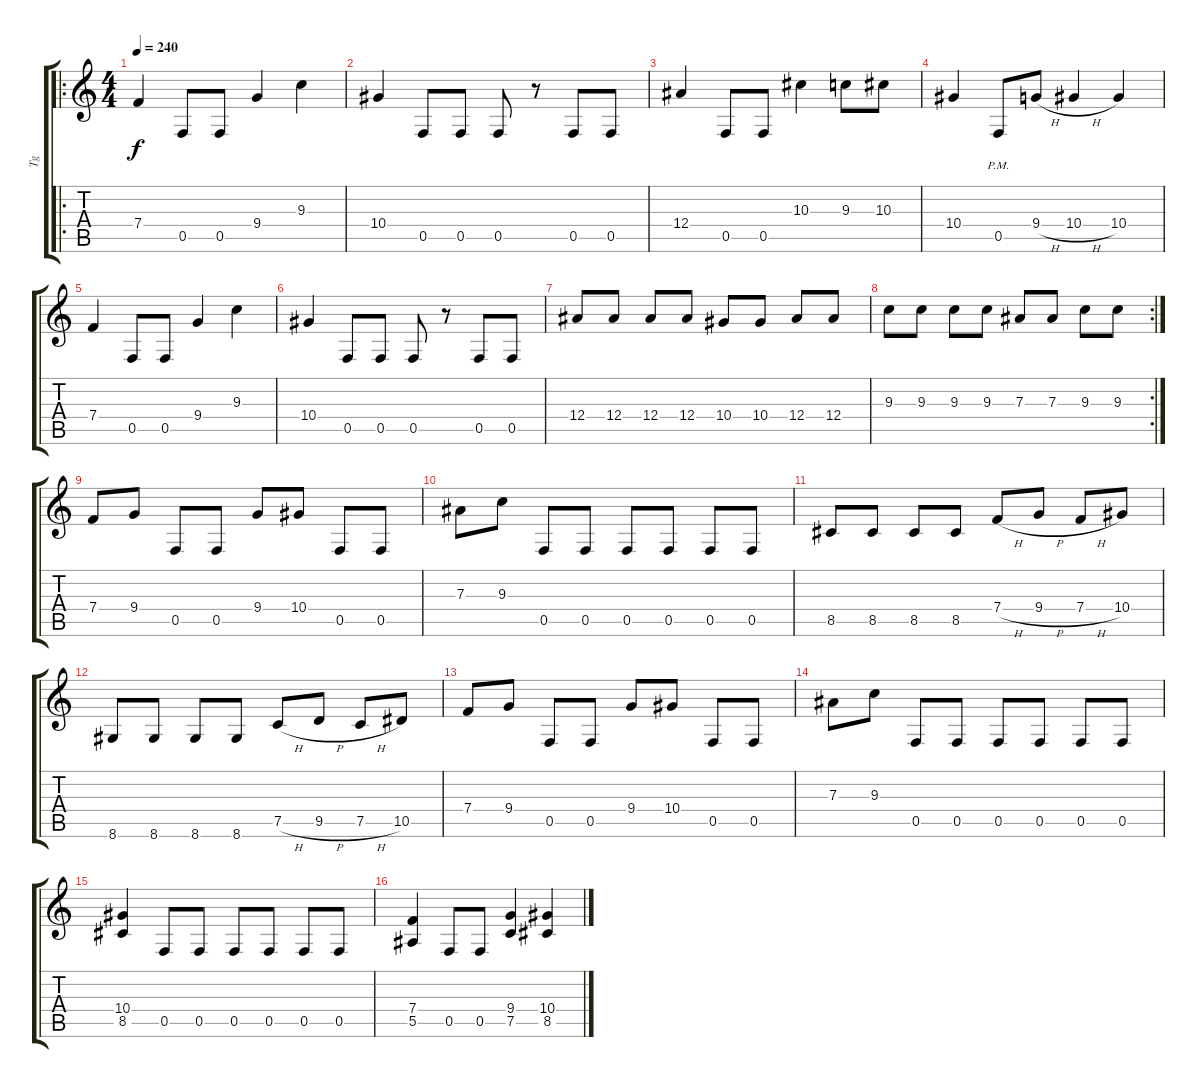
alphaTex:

\track ("Tg" "Tg") {instrument distortionguitar}
\staff {score tabs}
\tuning (C4 G3 Eb3 Bb2 F2 C2) {hide}
\ro
\ts (4 4)
\tempo 240
\clef g2
\ks c
7.4.4{dy f} 0.5.8 0.5.8 9.4.4 9.3.4 |
10.4.4 0.5.8 0.5.8 0.5.8 r.8 0.5.8 0.5.8 |
12.4.4 0.5.8 0.5.8 10.3.4 9.3.8 10.3.8 |
10.4.4 0.5{pm}.8 9.4{h}.8 10.4{h}.4 10.4.4 |
7.4.4 0.5.8 0.5.8 9.4.4 9.3.4 |
10.4.4 0.5.8 0.5.8 0.5.8 r.8 0.5.8 0.5.8 |
12.4.8 12.4.8 12.4.8 12.4.8 10.4.8 10.4.8 12.4.8 12.4.8 |
\rc 2
9.3.8 9.3.8 9.3.8 9.3.8 7.3.8 7.3.8 9.3.8 9.3.8 |
7.4.8 9.4.8 0.5.8 0.5.8 9.4.8 10.4.8 0.5.8 0.5.8 |
7.3.8 9.3.8 0.5.8 0.5.8 0.5.8 0.5.8 0.5.8 0.5.8 |
8.5.8 8.5.8 8.5.8 8.5.8 7.4{h}.8 9.4{h}.8 7.4{h}.8 10.4.8 |
8.6.8 8.6.8 8.6.8 8.6.8 7.5{h}.8 9.5{h}.8 7.5{h}.8 10.5.8 |
7.4.8 9.4.8 0.5.8 0.5.8 9.4.8 10.4.8 0.5.8 0.5.8 |
7.3.8 9.3.8 0.5.8 0.5.8 0.5.8 0.5.8 0.5.8 0.5.8 |
(10.4 8.5).4 0.5.8 0.5.8 0.5.8 0.5.8 0.5.8 0.5.8 |
(7.4 5.5).4 0.5.8 0.5.8 (9.4 7.5).4 (10.4 8.5).4
